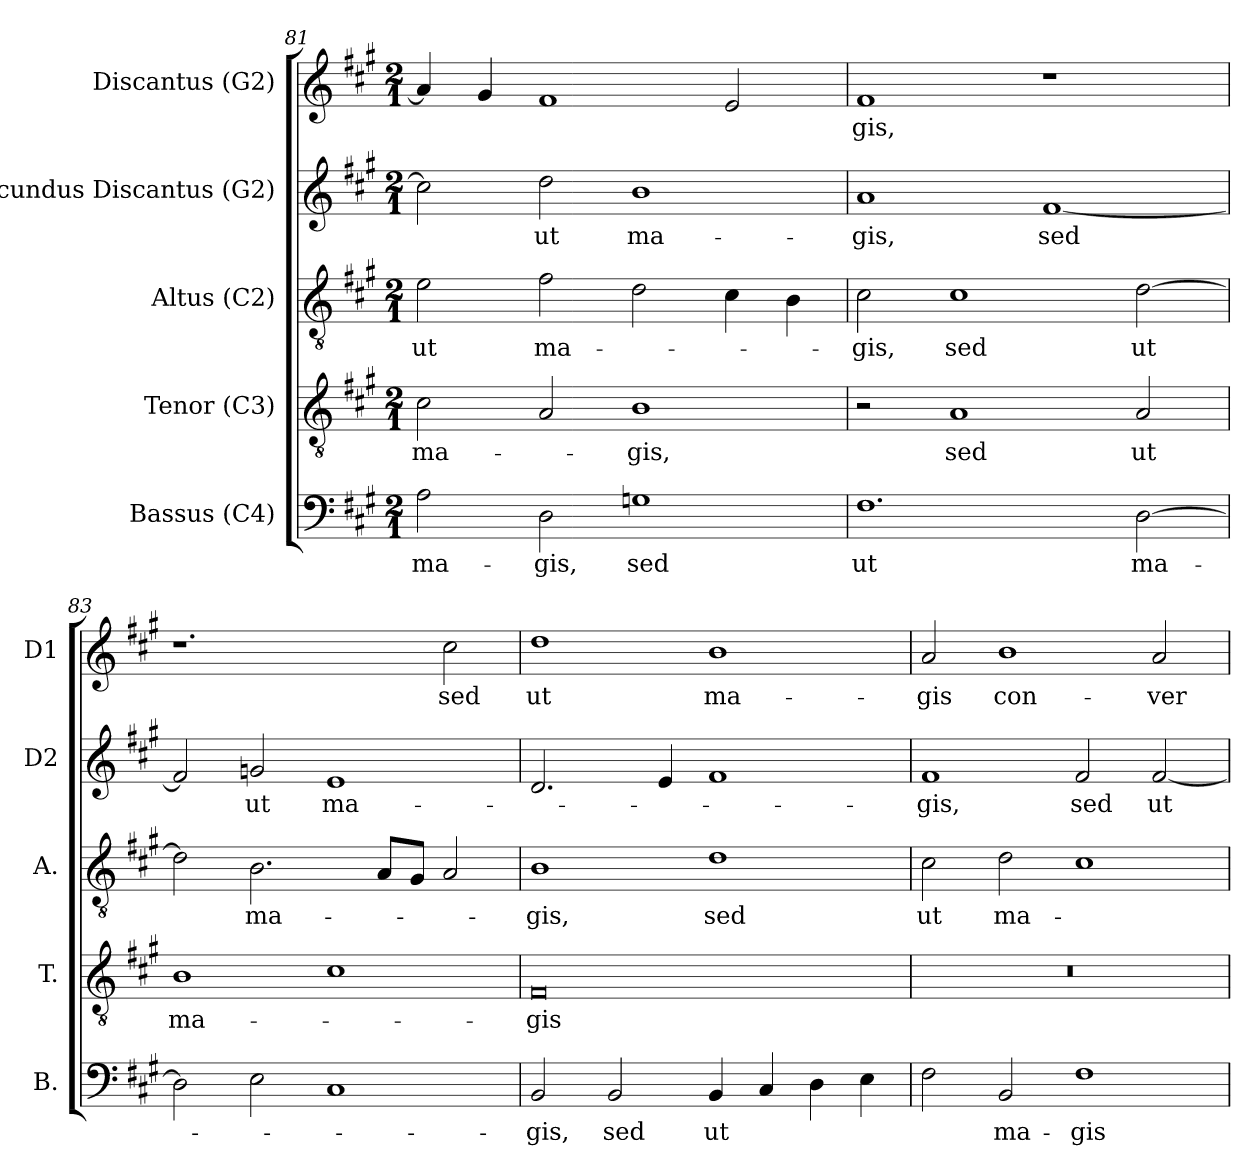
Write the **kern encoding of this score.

**kern	**text	**kern	**text	**kern	**text	**kern	**text	**kern	**text
*part5	*part5	*part4	*part4	*part3	*part3	*part2	*part2	*part1	*part1
*staff5	*staff5	*staff4	*staff4	*staff3	*staff3	*staff2	*staff2	*staff1	*staff1
*I"Bassus (C4)	*	*I"Tenor (C3)	*	*I"Altus (C2)	*	*I"Secundus Discantus (G2)	*	*I"Discantus (G2)	*
*I'B.	*	*I'T.	*	*I'A.	*	*I'D2	*	*I'D1	*
*clefF4	*	*clefGv2	*	*clefGv2	*	*clefG2	*	*clefG2	*
*	*	*ITrd7c12	*	*ITrd7c12	*	*	*	*	*
*k[f#c#g#]	*	*k[f#c#g#]	*	*k[f#c#g#]	*	*k[f#c#g#]	*	*k[f#c#g#]	*
*A:	*	*A:	*	*A:	*	*A:	*	*A:	*
*M2/1	*	*M2/1	*	*M2/1	*	*M2/1	*	*M2/1	*
=81	=81	=81	=81	=81	=81	=81	=81	=81	=81
!	!LO:LY:b:color=#000000	!	!	!	!	!	!	!	!
!	!	!	!LO:LY:b:color=#000000	!	!	!	!	!	!
!	!	!	!	!	!LO:LY:b:color=#000000	!	!	!	!
2Ai\	ma-	2C#i\	ma-	2Ei\	ut	2cc#i\]	.	4ai/]	.
.	.	.	.	.	.	.	.	4g#i/	.
!	!LO:LY:b:color=#000000	!	!	!	!	!	!	!	!
!	!	!	!	!	!LO:LY:b:color=#000000	!	!	!	!
!	!	!	!	!	!	!	!LO:LY:b:color=#000000	!	!
2Di\	-gis,	2AAi/	.	2F#i\	ma-	2ddi\	ut	1f#i	.
!	!LO:LY:b:color=#000000	!	!	!	!	!	!	!	!
!	!	!	!LO:LY:b:color=#000000	!	!	!	!	!	!
!	!	!	!	!	!	!	!LO:LY:b:color=#000000	!	!
1Gi	sed	1BBi	-gis,	2Di\	.	1bi	ma-	.	.
.	.	.	.	4C#i\	.	.	.	2ei/	.
.	.	.	.	4BBi\	.	.	.	.	.
!!LO:PB:g=z
=82	=82	=82	=82	=82	=82	=82	=82	=82	=82
!	!LO:LY:b:color=#000000	!	!	!	!	!	!	!	!
!	!	!	!	!	!LO:LY:b:color=#000000	!	!	!	!
!	!	!	!	!	!	!	!LO:LY:b:color=#000000	!	!
!	!	!	!	!	!	!	!	!	!LO:LY:b:color=#000000
1.F#i	ut	2r	.	2C#i\	-gis,	1ai	-gis,	1f#i	-gis,
!	!	!	!LO:LY:b:color=#000000	!	!	!	!	!	!
!	!	!	!	!	!LO:LY:b:color=#000000	!	!	!	!
.	.	1AAi	sed	1C#i	sed	.	.	.	.
!	!	!	!	!	!	!	!LO:LY:b:color=#000000	!	!
.	.	.	.	.	.	[1f#i	sed	1r	.
!	!LO:LY:b:color=#000000	!	!	!	!	!	!	!	!
!	!	!	!LO:LY:b:color=#000000	!	!	!	!	!	!
!	!	!	!	!	!LO:LY:b:color=#000000	!	!	!	!
[2Di\	ma-	2AAi/	ut	[2Di\	ut	.	.	.	.
=83	=83	=83	=83	=83	=83	=83	=83	=83	=83
!	!	!	!LO:LY:b:color=#000000	!	!	!	!	!	!
2Di\]	.	1BBi	ma-	2Di\]	.	2f#i/]	.	1.r	.
!	!	!	!	!	!LO:LY:b:color=#000000	!	!	!	!
!	!	!	!	!	!	!	!LO:LY:b:color=#000000	!	!
2Ei\	.	.	.	2.BBi\	ma-	2gni/	ut	.	.
!	!	!	!	!	!	!	!LO:LY:b:color=#000000	!	!
1C#i	.	1C#i	.	.	.	1ei	ma-	.	.
.	.	.	.	8AAi/L	.	.	.	.	.
.	.	.	.	8GG#i/J	.	.	.	.	.
!	!	!	!	!	!	!	!	!	!LO:LY:b:color=#000000
.	.	.	.	2AAi/	.	.	.	2cc#i\	sed
=84	=84	=84	=84	=84	=84	=84	=84	=84	=84
!	!LO:LY:b:color=#000000	!	!	!	!	!	!	!	!
!	!	!	!LO:LY:b:color=#000000	!	!	!	!	!	!
!	!	!	!	!	!LO:LY:b:color=#000000	!	!	!	!
!	!	!	!	!	!	!	!	!	!LO:LY:b:color=#000000
2BBi/	-gis,	0FF#i	-gis	1BBi	-gis,	2.di/	.	1ddi	ut
!	!LO:LY:b:color=#000000	!	!	!	!	!	!	!	!
2BBi/	sed	.	.	.	.	.	.	.	.
.	.	.	.	.	.	4ei/	.	.	.
!	!LO:LY:b:color=#000000	!	!	!	!	!	!	!	!
!	!	!	!	!	!LO:LY:b:color=#000000	!	!	!	!
!	!	!	!	!	!	!	!	!	!LO:LY:b:color=#000000
4BBi/	ut	.	.	1Di	sed	1f#i	.	1bi	ma-
4C#i/	.	.	.	.	.	.	.	.	.
4Di\	.	.	.	.	.	.	.	.	.
4Ei\	.	.	.	.	.	.	.	.	.
=85	=85	=85	=85	=85	=85	=85	=85	=85	=85
!	!	!LO:N:vis=1	!	!	!	!	!	!	!
!	!	!	!	!	!LO:LY:b:color=#000000	!	!	!	!
!	!	!	!	!	!	!	!LO:LY:b:color=#000000	!	!
!	!	!	!	!	!	!	!	!	!LO:LY:b:color=#000000
2F#i\	.	0r	.	2C#i\	ut	1f#i	-gis,	2ai/	-gis
!	!LO:LY:b:color=#000000	!	!	!	!	!	!	!	!
!	!	!	!	!	!LO:LY:b:color=#000000	!	!	!	!
!	!	!	!	!	!	!	!	!	!LO:LY:b:color=#000000
2BBi/	ma-	.	.	2Di\	ma-	.	.	1bi	con-
!	!LO:LY:b:color=#000000	!	!	!	!	!	!	!	!
!	!	!	!	!	!	!	!LO:LY:b:color=#000000	!	!
1F#i	-gis	.	.	1C#i	.	2f#i/	sed	.	.
!	!	!	!	!	!	!	!LO:LY:b:color=#000000	!	!
!	!	!	!	!	!	!	!	!	!LO:LY:b:color=#000000
.	.	.	.	.	.	[2f#i/	ut	2ai/	-ver-
=	=	=	=	=	=	=	=	=	=
*-	*-	*-	*-	*-	*-	*-	*-	*-	*-
